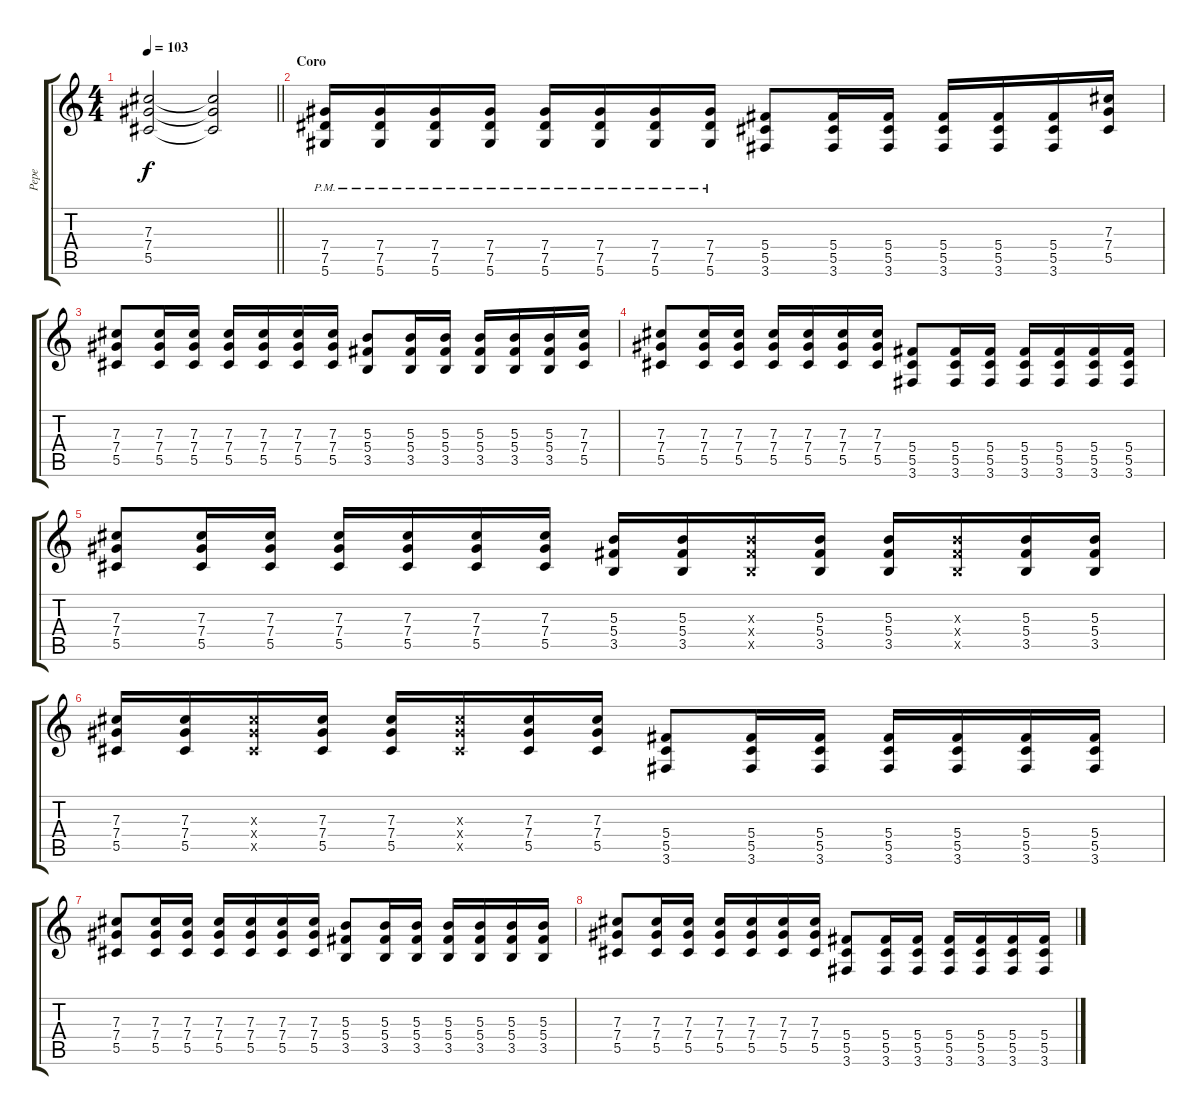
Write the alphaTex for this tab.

\track ("Pepe" "Pepe") {instrument overdrivenguitar}
\staff {score tabs}
\tuning (Eb4 Bb3 Gb3 Db3 Ab2 Eb2) {hide}
\ts (4 4)
\tempo 103
\clef g2
\barLineRight lightlight
\ks c
(7.3{t} 7.4{t} 5.5{t}).2{dy f} (7.3{t} 7.4{t} 5.5{t}).2 |
\section ("" "Coro")
(7.4{pm} 7.5{pm} 5.6{pm}).16 (7.4{pm} 7.5{pm} 5.6{pm}).16 (7.4{pm} 7.5{pm} 5.6{pm}).16 (7.4{pm} 7.5{pm} 5.6{pm}).16 (7.4{pm} 7.5{pm} 5.6{pm}).16 (7.4{pm} 7.5{pm} 5.6{pm}).16 (7.4{pm} 7.5{pm} 5.6{pm}).16 (7.4{pm} 7.5{pm} 5.6{pm}).16 (5.4 5.5 3.6).8 (5.4 5.5 3.6).16 (5.4 5.5 3.6).16 (5.4 5.5 3.6).16 (5.4 5.5 3.6).16 (5.4 5.5 3.6).16 (7.3 7.4 5.5).16 |
(7.3 7.4 5.5).8 (7.3 7.4 5.5).16 (7.3 7.4 5.5).16 (7.3 7.4 5.5).16 (7.3 7.4 5.5).16 (7.3 7.4 5.5).16 (7.3 7.4 5.5).16 (5.3 5.4 3.5).8 (5.3 5.4 3.5).16 (5.3 5.4 3.5).16 (5.3 5.4 3.5).16 (5.3 5.4 3.5).16 (5.3 5.4 3.5).16 (7.3 7.4 5.5).16 |
(7.3 7.4 5.5).8 (7.3 7.4 5.5).16 (7.3 7.4 5.5).16 (7.3 7.4 5.5).16 (7.3 7.4 5.5).16 (7.3 7.4 5.5).16 (7.3 7.4 5.5).16 (5.4 5.5 3.6).8 (5.4 5.5 3.6).16 (5.4 5.5 3.6).16 (5.4 5.5 3.6).16 (5.4 5.5 3.6).16 (5.4 5.5 3.6).16 (5.4 5.5 3.6).16 |
(7.3 7.4 5.5).8 (7.3 7.4 5.5).16 (7.3 7.4 5.5).16 (7.3 7.4 5.5).16 (7.3 7.4 5.5).16 (7.3 7.4 5.5).16 (7.3 7.4 5.5).16 (5.3 5.4 3.5).16 (5.3 5.4 3.5).16 (5.3{x} 5.4{x} 3.5{x}).16 (5.3 5.4 3.5).16 (5.3 5.4 3.5).16 (5.3{x} 5.4{x} 3.5{x}).16 (5.3 5.4 3.5).16 (5.3 5.4 3.5).16 |
(7.3 7.4 5.5).16 (7.3 7.4 5.5).16 (7.3{x} 7.4{x} 5.5{x}).16 (7.3 7.4 5.5).16 (7.3 7.4 5.5).16 (7.3{x} 7.4{x} 5.5{x}).16 (7.3 7.4 5.5).16 (7.3 7.4 5.5).16 (5.4 5.5 3.6).8 (5.4 5.5 3.6).16 (5.4 5.5 3.6).16 (5.4 5.5 3.6).16 (5.4 5.5 3.6).16 (5.4 5.5 3.6).16 (5.4 5.5 3.6).16 |
(7.3 7.4 5.5).8 (7.3 7.4 5.5).16 (7.3 7.4 5.5).16 (7.3 7.4 5.5).16 (7.3 7.4 5.5).16 (7.3 7.4 5.5).16 (7.3 7.4 5.5).16 (5.3 5.4 3.5).8 (5.3 5.4 3.5).16 (5.3 5.4 3.5).16 (5.3 5.4 3.5).16 (5.3 5.4 3.5).16 (5.3 5.4 3.5).16 (5.3 5.4 3.5).16 |
(7.3 7.4 5.5).8 (7.3 7.4 5.5).16 (7.3 7.4 5.5).16 (7.3 7.4 5.5).16 (7.3 7.4 5.5).16 (7.3 7.4 5.5).16 (7.3 7.4 5.5).16 (5.4 5.5 3.6).8 (5.4 5.5 3.6).16 (5.4 5.5 3.6).16 (5.4 5.5 3.6).16 (5.4 5.5 3.6).16 (5.4 5.5 3.6).16 (5.4 5.5 3.6).16
